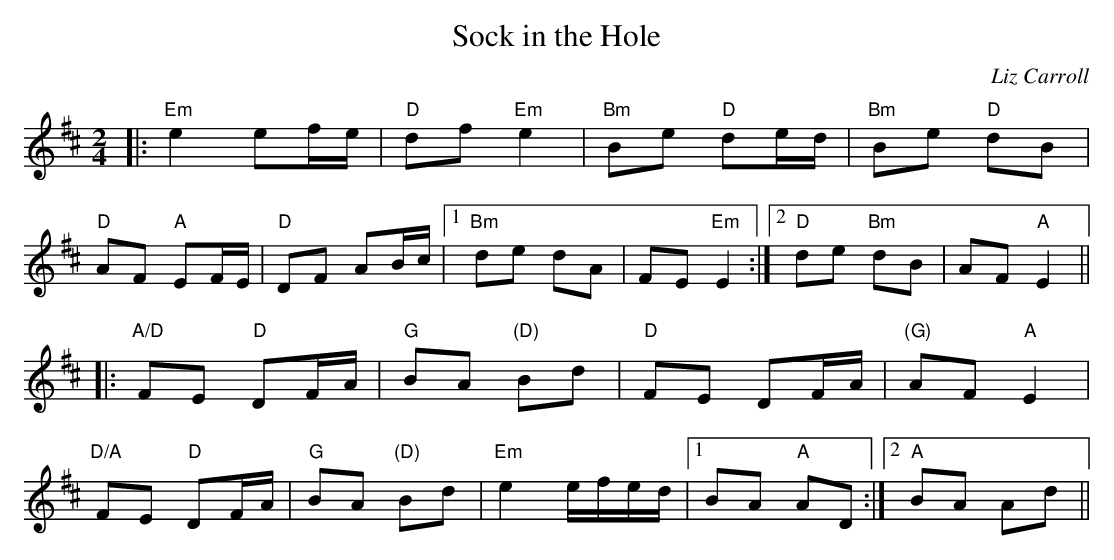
X:1
T:Sock in the Hole
C:Liz Carroll
M:2/4
L:1/8
K:Edor
|:"Em"e2 ef/2e/2|"D"df "Em"e2|"Bm"Be "D"de/2d/2|"Bm"Be "D"dB|
"D"AF "A"EF/2E/2|"D"DF AB/2c/2|1"Bm"de dA|FE "Em"E2:|2"D"de "Bm"dB|AF "A"E2||
|:"A/D"FE "D"DF/2A/2|"G"BA "(D)"Bd|"D"FE DF/2A/2|"(G)"AF "A"E2|
"D/A"FE "D"DF/2A/2|"G"BA "(D)"Bd|"Em"e2 e/2f/2e/2d/2|1BA "A"AD:|2"A"BA Ad||
